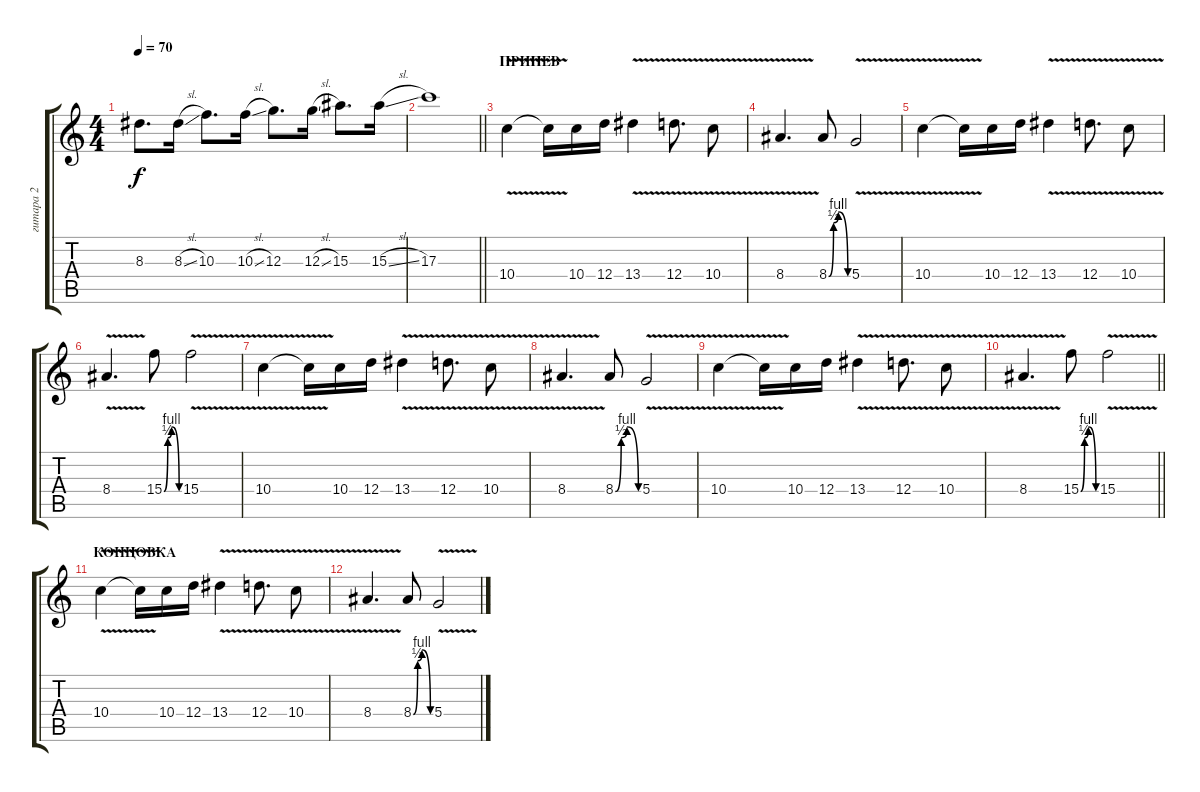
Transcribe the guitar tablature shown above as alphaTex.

\track ("гитара 2" "гитара 2") {instrument distortionguitar}
\staff {score tabs}
\tuning (E4 B3 G3 D3 A2 E2) {hide}
\ts (4 4)
\tempo 70
\clef g2
\ks c
8.3.8{d dy f} 8.3{sl}.16 10.3.8{d} 10.3{sl}.16 12.3.8{d} 12.3{sl}.16 15.3.8{d} 15.3{sl}.16 |
\barLineRight lightlight
17.3.1 |
\section ("" "ПРИПЕВ")
10.4{v}.4 10.4{t}.16 10.4.16 12.4.16 13.4{v}.4 12.4{v}.8{d} 10.4{v}.8 |
8.4{v}.4{d} 8.4{be (custom 0 0 15 2 30 4 60 0)}.8 5.4{v}.2 |
10.4{v}.4 10.4{t}.16 10.4.16 12.4.16 13.4{v}.4 12.4{v}.8{d} 10.4{v}.8 |
8.4{v}.4{d} 15.4{be (custom 0 0 15 2 30 4 60 0)}.8 15.4{v}.2 |
10.4{v}.4 10.4{t}.16 10.4.16 12.4.16 13.4{v}.4 12.4{v}.8{d} 10.4{v}.8 |
8.4{v}.4{d} 8.4{be (custom 0 0 15 2 30 4 60 0)}.8 5.4{v}.2 |
10.4{v}.4 10.4{t}.16 10.4.16 12.4.16 13.4{v}.4 12.4{v}.8{d} 10.4{v}.8 |
\barLineRight lightlight
8.4{v}.4{d} 15.4{be (custom 0 0 15 2 30 4 60 0)}.8 15.4{v}.2 |
\section ("" "КОНЦОВКА")
10.4{v}.4 10.4{t}.16 10.4.16 12.4.16 13.4{v}.4 12.4{v}.8{d} 10.4{v}.8 |
8.4{v}.4{d} 8.4{be (custom 0 0 15 2 30 4 60 0)}.8 5.4{v}.2
